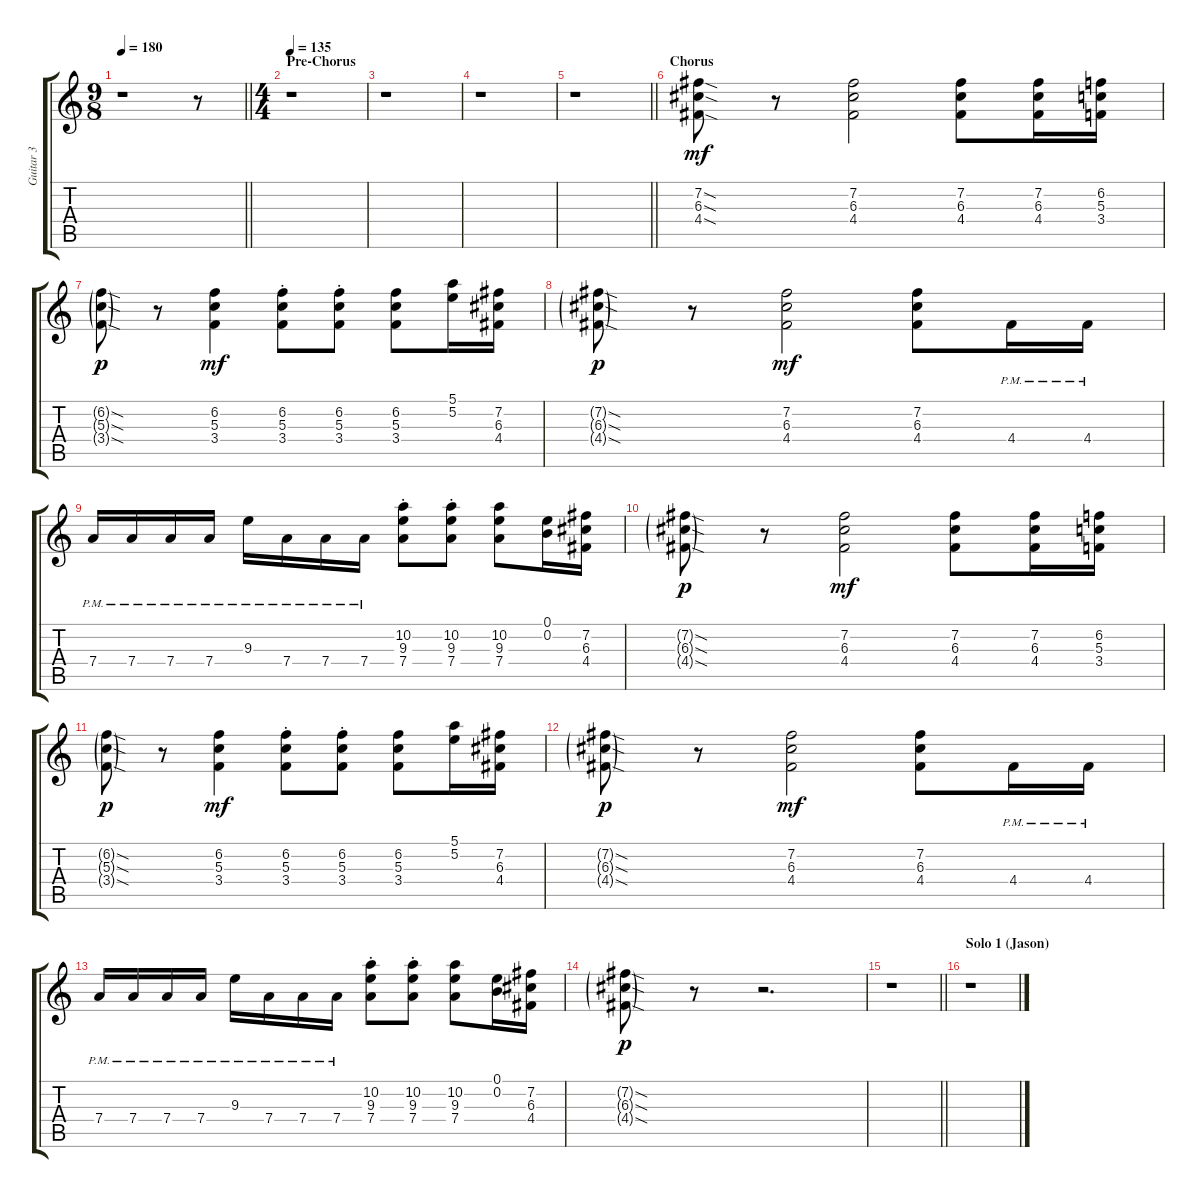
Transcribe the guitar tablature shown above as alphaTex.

\track ("Guitar 3" "Guitar 3") {instrument distortionguitar}
\staff {score tabs}
\tuning (E4 B3 G3 D3 A2 E2) {hide}
\ts (9 8)
\tempo 180
\clef g2
\barLineRight lightlight
\ks c
r.1{dy mf} r.8 |
\ts (4 4)
\section ("" "Pre-Chorus")
\tempo 135
r.1 |
r.1 |
r.1 |
\barLineRight lightlight
r.1 |
\section ("" "Chorus")
(7.2{sod} 6.3{sod} 4.4{sod}).8 r.8 (7.2 6.3 4.4).2 (7.2 6.3 4.4).8 (7.2 6.3 4.4).16 (6.2 5.3 3.4).16 |
(6.2{sod g} 5.3{sod g} 3.4{sod g}).8{dy p} r.8 (6.2 5.3 3.4).4{dy mf} (6.2{st} 5.3{st} 3.4{st}).8 (6.2{st} 5.3{st} 3.4{st}).8 (6.2 5.3 3.4).8 (5.1 5.2).16 (7.2 6.3 4.4).16 |
(7.2{sod g} 6.3{sod g} 4.4{sod g}).8{dy p} r.8 (7.2 6.3 4.4).2{dy mf} (7.2 6.3 4.4).8 4.4{pm}.16 4.4{pm}.16 |
7.4{pm}.16 7.4{pm}.16 7.4{pm}.16 7.4{pm}.16 9.3{pm}.16 7.4{pm}.16 7.4{pm}.16 7.4{pm}.16 (10.2{st} 9.3{st} 7.4{st}).8 (10.2{st} 9.3{st} 7.4{st}).8 (10.2 9.3 7.4).8 (0.1 0.2).16 (7.2 6.3 4.4).16 |
(7.2{sod g} 6.3{sod g} 4.4{sod g}).8{dy p} r.8 (7.2 6.3 4.4).2{dy mf} (7.2 6.3 4.4).8 (7.2 6.3 4.4).16 (6.2 5.3 3.4).16 |
(6.2{sod g} 5.3{sod g} 3.4{sod g}).8{dy p} r.8 (6.2 5.3 3.4).4{dy mf} (6.2{st} 5.3{st} 3.4{st}).8 (6.2{st} 5.3{st} 3.4{st}).8 (6.2 5.3 3.4).8 (5.1 5.2).16 (7.2 6.3 4.4).16 |
(7.2{sod g} 6.3{sod g} 4.4{sod g}).8{dy p} r.8 (7.2 6.3 4.4).2{dy mf} (7.2 6.3 4.4).8 4.4{pm}.16 4.4{pm}.16 |
7.4{pm}.16 7.4{pm}.16 7.4{pm}.16 7.4{pm}.16 9.3{pm}.16 7.4{pm}.16 7.4{pm}.16 7.4{pm}.16 (10.2{st} 9.3{st} 7.4{st}).8 (10.2{st} 9.3{st} 7.4{st}).8 (10.2 9.3 7.4).8 (0.1 0.2).16 (7.2 6.3 4.4).16 |
(7.2{sod g} 6.3{sod g} 4.4{sod g}).8{dy p} r.8 r.2{d} |
\barLineRight lightlight
r.1 |
\section ("" "Solo 1 (Jason)")
r.1
